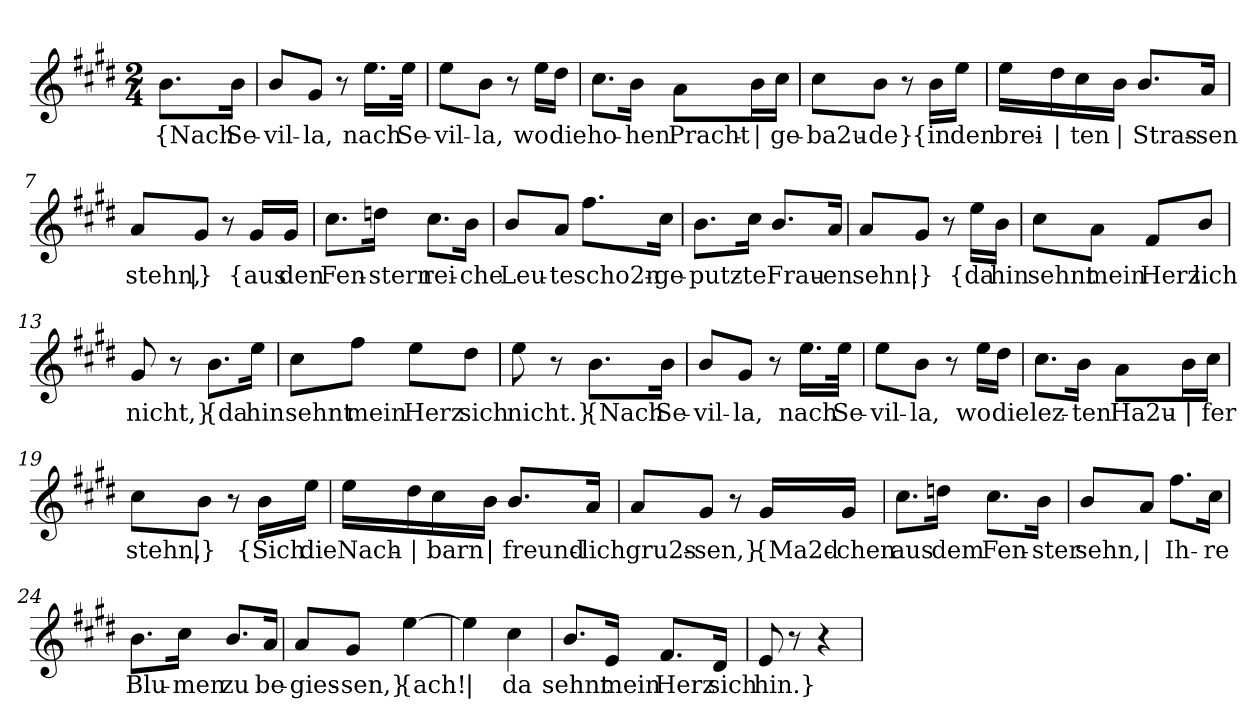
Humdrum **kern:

**kern	**text
*part1	*part1
*staff1	*staff1
*clefG2	*
*k[f#c#g#d#]	*
*M2/4	*
=1	=1
!	!LO:LY:b
8.b\L	{Nach
!	!LO:LY:b
16b\Jk	Se-
=2	=2
!	!LO:LY:b
8b/L	-vil-
!	!LO:LY:b
8g#/J	-la,
8r	.
!	!LO:LY:b
16.ee\LL	nach
!	!LO:LY:b
32ee\JJk	Se-
=3	=3
!	!LO:LY:b
8ee\L	-vil-
!	!LO:LY:b
8b\J	-la,
8r	.
!	!LO:LY:b
16ee\LL	wo
!	!LO:LY:b
16dd#\JJ	die
=4	=4
!	!LO:LY:b
8.cc#\L	ho-
!	!LO:LY:b
16b\Jk	-hen
!	!LO:LY:b
8a\L	Pracht-
!	!LO:LY:b
16b\L	|
!	!LO:LY:b
16cc#\JJ	-ge-
=5	=5
!	!LO:LY:b
8cc#\L	-ba2u-
!	!LO:LY:b
8b\J	-de}
8r	.
!	!LO:LY:b
16b\LL	{in
!	!LO:LY:b
16ee\JJ	den
!!LO:LB:g=z
=6	=6
!	!LO:LY:b
16ee\LL	brei-
!	!LO:LY:b
16dd#\	|
!	!LO:LY:b
16cc#\	-ten
!	!LO:LY:b
16b\JJ	|
!	!LO:LY:b
8.b/L	Stras-
!	!LO:LY:b
16a/Jk	-sen
=7	=7
!	!LO:LY:b
8a/L	stehn,
!	!LO:LY:b
8g#/J	|}
8r	.
!	!LO:LY:b
16g#/LL	{aus
!	!LO:LY:b
16g#/JJ	den
=8	=8
!	!LO:LY:b
8.cc#\L	Fen-
!	!LO:LY:b
16ddn\Jk	-stern
!	!LO:LY:b
8.cc#\L	rei-
!	!LO:LY:b
16b\Jk	-che
=9	=9
!	!LO:LY:b
8b/L	Leu-
!	!LO:LY:b
8a/J	-te
!	!LO:LY:b
8.ff#\L	scho2n-
!	!LO:LY:b
16cc#\Jk	-ge-
=10	=10
!	!LO:LY:b
8.b\L	-putz-
!	!LO:LY:b
16cc#\Jk	-te
!	!LO:LY:b
8.b/L	Frau-
!	!LO:LY:b
16a/Jk	-en
!!LO:LB:g=z
=11	=11
!	!LO:LY:b
8a/L	sehn:
!	!LO:LY:b
8g#/J	|}
8r	.
!	!LO:LY:b
16ee\LL	{da
!	!LO:LY:b
16b\JJ	hin
=12	=12
!	!LO:LY:b
8cc#\L	sehnt
!	!LO:LY:b
8a\J	mein
!	!LO:LY:b
8f#/L	Herz
!	!LO:LY:b
8b/J	lich
=13	=13
!	!LO:LY:b
8g#/	nicht,}
8r	.
!	!LO:LY:b
8.b\L	{da
!	!LO:LY:b
16ee\Jk	hin
=14	=14
!	!LO:LY:b
8cc#\L	sehnt
!	!LO:LY:b
8ff#\J	mein
!	!LO:LY:b
8ee\L	Herz
!	!LO:LY:b
8dd#\J	sich
=15	=15
!	!LO:LY:b
8ee\	nicht.}
8r	.
!	!LO:LY:b
8.b\L	{Nach
!	!LO:LY:b
16b\Jk	Se-
!!LO:LB:g=z
=16	=16
!	!LO:LY:b
8b/L	-vil-
!	!LO:LY:b
8g#/J	-la,
8r	.
!	!LO:LY:b
16.ee\LL	nach
!	!LO:LY:b
32ee\JJk	Se-
=17	=17
!	!LO:LY:b
8ee\L	-vil-
!	!LO:LY:b
8b\J	-la,
8r	.
!	!LO:LY:b
16ee\LL	wo
!	!LO:LY:b
16dd#\JJ	die
=18	=18
!	!LO:LY:b
8.cc#\L	lez-
!	!LO:LY:b
16b\Jk	-ten
!	!LO:LY:b
8a\L	Ha2u-
!	!LO:LY:b
16b\L	|
!	!LO:LY:b
16cc#\JJ	fer
=19	=19
!	!LO:LY:b
8cc#\L	stehn,
!	!LO:LY:b
8b\J	|}
8r	.
!	!LO:LY:b
16b\LL	{Sich
!	!LO:LY:b
16ee\JJ	die
=20	=20
!	!LO:LY:b
16ee\LL	Nach-
!	!LO:LY:b
16dd#\	|
!	!LO:LY:b
16cc#\	-barn
!	!LO:LY:b
16b\JJ	|
!	!LO:LY:b
8.b/L	freund-
!	!LO:LY:b
16a/Jk	-lich
!!LO:LB:g=z
=21	=21
!	!LO:LY:b
8a/L	gru2s-
!	!LO:LY:b
8g#/J	-sen,}
8r	.
!	!LO:LY:b
16g#/LL	{Ma2d-
!	!LO:LY:b
16g#/JJ	-chen
=22	=22
!	!LO:LY:b
8.cc#\L	aus
!	!LO:LY:b
16ddn\Jk	dem
!	!LO:LY:b
8.cc#\L	Fen-
!	!LO:LY:b
16b\Jk	-ster
=23	=23
!	!LO:LY:b
8b/L	sehn,
!	!LO:LY:b
8a/J	|
!	!LO:LY:b
8.ff#\L	Ih-
!	!LO:LY:b
16cc#\Jk	re
=24	=24
!	!LO:LY:b
8.b\L	Blu-
!	!LO:LY:b
16cc#\Jk	-men
!	!LO:LY:b
8.b/L	zu
!	!LO:LY:b
16a/Jk	be-
=25	=25
!	!LO:LY:b
8a/L	-gies-
!	!LO:LY:b
8g#/J	-sen,}
!	!LO:LY:b
[4ee\	{ach!
=26	=26
!	!LO:LY:b
4ee\]	|
!	!LO:LY:b
4cc#\	da
!!LO:LB:g=z
=27	=27
!	!LO:LY:b
8.b/L	sehnt
!	!LO:LY:b
16e/Jk	mein
!	!LO:LY:b
8.f#/L	Herz
!	!LO:LY:b
16d#/Jk	sich
=28	=28
!	!LO:LY:b
8e/	hin.}
8r	.
4r	.
=	=
*-	*-
